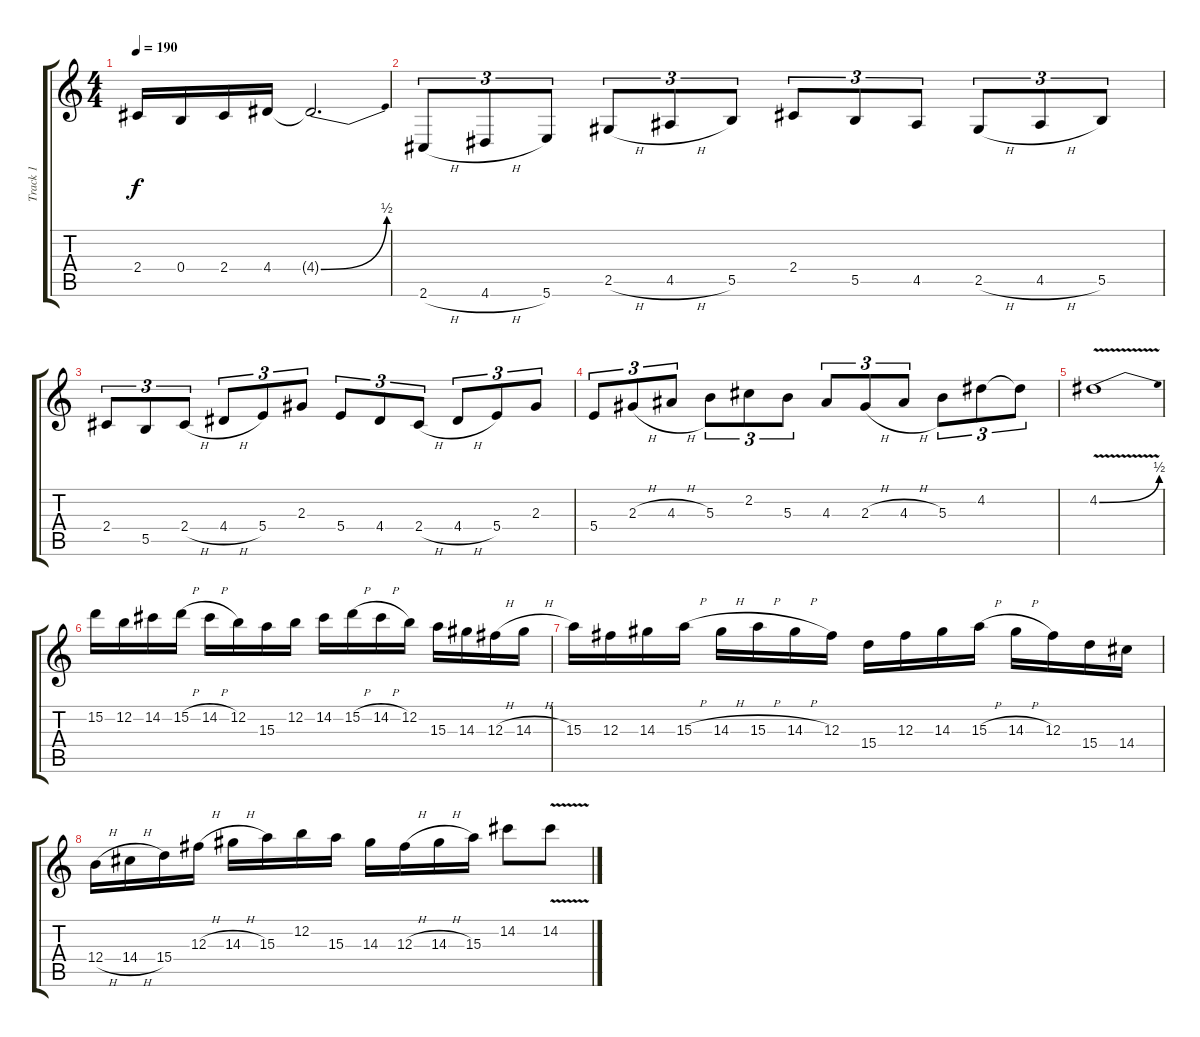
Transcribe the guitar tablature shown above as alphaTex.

\track ("Track 1" "Track 1") {instrument distortionguitar}
\staff {score tabs}
\tuning (Eb4 B3 Gb3 B2 Gb2 B1) {hide}
\ts (4 4)
\tempo 190
\clef g2
\ks c
2.4.16{dy f} 0.4.16 2.4.16 4.4.16 4.4{be (bend 0 0 60 2) t}.2{d} |
2.6{h}.8{tu (3 2)} 4.6{h}.8{tu (3 2)} 5.6.8{tu (3 2)} 2.5{h}.8{tu (3 2)} 4.5{h}.8{tu (3 2)} 5.5.8{tu (3 2)} 2.4.8{tu (3 2)} 5.5.8{tu (3 2)} 4.5.8{tu (3 2)} 2.5{h}.8{tu (3 2)} 4.5{h}.8{tu (3 2)} 5.5.8{tu (3 2)} |
2.4.8{tu (3 2)} 5.5.8{tu (3 2)} 2.4{h}.8{tu (3 2)} 4.4{h}.8{tu (3 2)} 5.4.8{tu (3 2)} 2.3.8{tu (3 2)} 5.4.8{tu (3 2)} 4.4.8{tu (3 2)} 2.4{h}.8{tu (3 2)} 4.4{h}.8{tu (3 2)} 5.4.8{tu (3 2)} 2.3.8{tu (3 2)} |
5.4.8{tu (3 2)} 2.3{h}.8{tu (3 2)} 4.3{h}.8{tu (3 2)} 5.3.8{tu (3 2)} 2.2.8{tu (3 2)} 5.3.8{tu (3 2)} 4.3.8{tu (3 2)} 2.3{h}.8{tu (3 2)} 4.3{h}.8{tu (3 2)} 5.3.8{tu (3 2)} 4.2.8{tu (3 2)} 4.2{t}.8{tu (3 2)} |
4.2{be (bend 0 0 60 2) v}.1 |
15.2.16 12.2.16 14.2.16 15.2{h}.16 14.2{h}.16 12.2.16 15.3.16 12.2.16 14.2.16 15.2{h}.16 14.2{h}.16 12.2.16 15.3.16 14.3.16 12.3{h}.16 14.3{h}.16 |
15.3.16 12.3.16 14.3.16 15.3{h}.16 14.3{h}.16 15.3{h}.16 14.3{h}.16 12.3.16 15.4.16 12.3.16 14.3.16 15.3{h}.16 14.3{h}.16 12.3.16 15.4.16 14.4.16 |
12.4{h}.16 14.4{h}.16 15.4.16 12.3{h}.16 14.3{h}.16 15.3.16 12.2.16 15.3.16 14.3.16 12.3{h}.16 14.3{h}.16 15.3.16 14.2.8 14.2{v}.8
